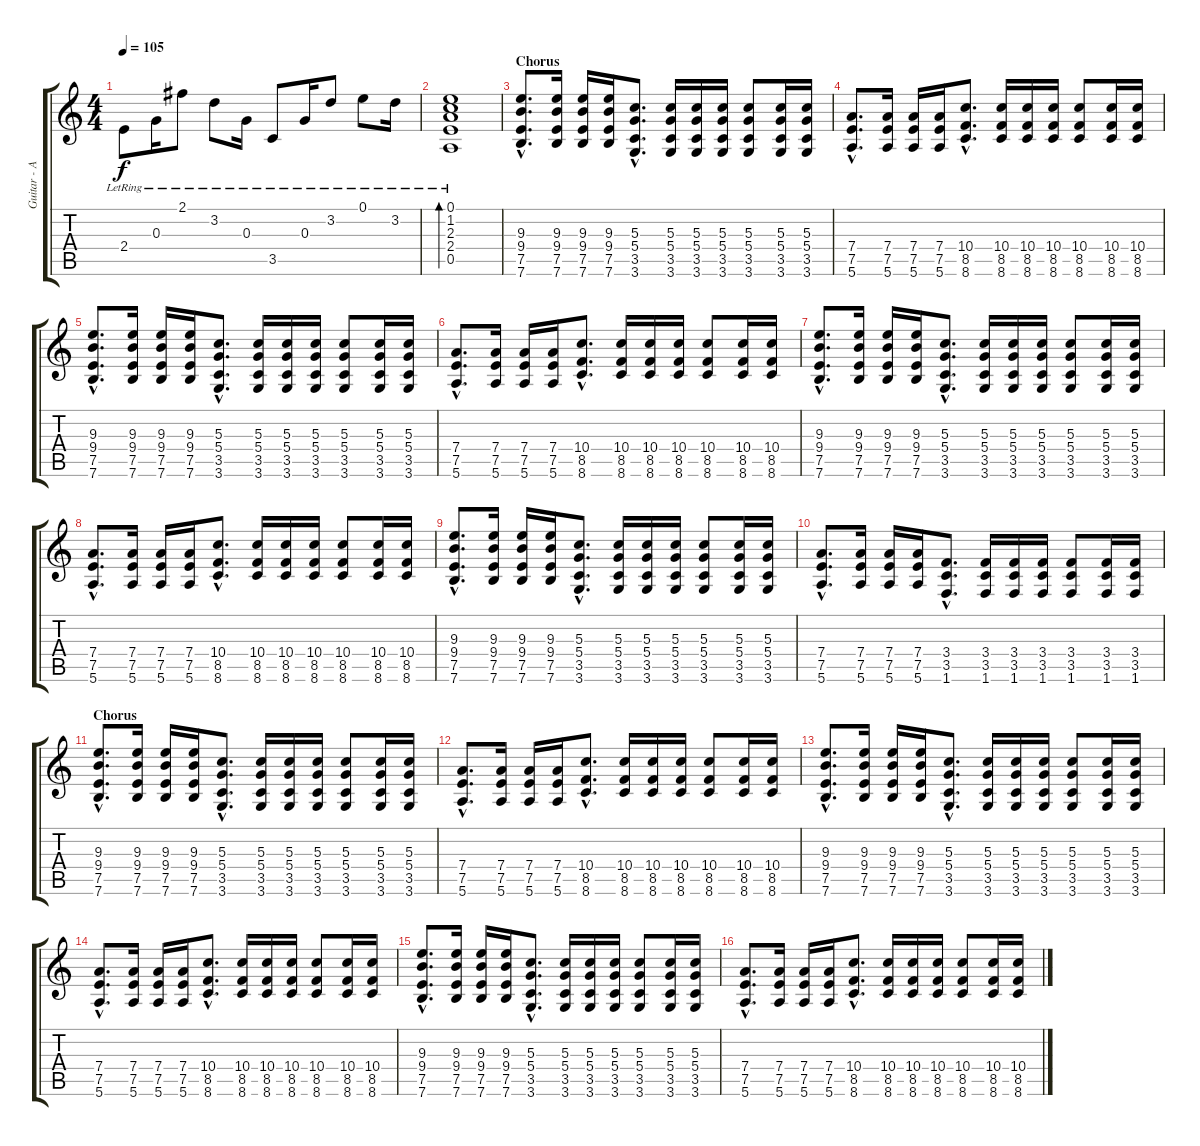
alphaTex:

\track ("Guitar - Acoustic" "Guitar - A") {instrument acousticguitarsteel}
\staff {score tabs}
\tuning (E4 B3 G3 D3 A2 E2) {hide}
\ts (4 4)
\tempo 105
\clef g2
\ks c
2.4{lr}.8{dy f} 0.3{lr}.16 2.1{lr}.8 3.2{lr}.8 0.3{lr}.16 3.5{lr}.8 0.3{lr}.16 3.2{lr}.8 0.1{lr}.8 3.2{lr}.16 |
(0.1 1.2 2.3 2.4 0.5{lr}).1{bd 60} |
\section ("" "Chorus")
(9.3{hac} 9.4{hac} 7.5{hac} 7.6{hac}).8{d volume 9} (9.3 9.4 7.5 7.6).16 (9.3 9.4 7.5 7.6).16 (9.3 9.4 7.5 7.6).16 (5.3{hac} 5.4{hac} 3.5{hac} 3.6{hac}).8{d} (5.3 5.4 3.5 3.6).16 (5.3 5.4 3.5 3.6).16 (5.3 5.4 3.5 3.6).16 (5.3 5.4 3.5 3.6).8 (5.3 5.4 3.5 3.6).16 (5.3 5.4 3.5 3.6).16 |
(7.4{hac} 7.5{hac} 5.6{hac}).8{d} (7.4 7.5 5.6).16 (7.4 7.5 5.6).16 (7.4 7.5 5.6).16 (10.4{hac} 8.5{hac} 8.6{hac}).8{d} (10.4 8.5 8.6).16 (10.4 8.5 8.6).16 (10.4 8.5 8.6).16 (10.4 8.5 8.6).8 (10.4 8.5 8.6).16 (10.4 8.5 8.6).16 |
(9.3{hac} 9.4{hac} 7.5{hac} 7.6{hac}).8{d} (9.3 9.4 7.5 7.6).16 (9.3 9.4 7.5 7.6).16 (9.3 9.4 7.5 7.6).16 (5.3{hac} 5.4{hac} 3.5{hac} 3.6{hac}).8{d} (5.3 5.4 3.5 3.6).16 (5.3 5.4 3.5 3.6).16 (5.3 5.4 3.5 3.6).16 (5.3 5.4 3.5 3.6).8 (5.3 5.4 3.5 3.6).16 (5.3 5.4 3.5 3.6).16 |
(7.4{hac} 7.5{hac} 5.6{hac}).8{d} (7.4 7.5 5.6).16 (7.4 7.5 5.6).16 (7.4 7.5 5.6).16 (10.4{hac} 8.5{hac} 8.6{hac}).8{d} (10.4 8.5 8.6).16 (10.4 8.5 8.6).16 (10.4 8.5 8.6).16 (10.4 8.5 8.6).8 (10.4 8.5 8.6).16 (10.4 8.5 8.6).16 |
(9.3{hac} 9.4{hac} 7.5{hac} 7.6{hac}).8{d} (9.3 9.4 7.5 7.6).16 (9.3 9.4 7.5 7.6).16 (9.3 9.4 7.5 7.6).16 (5.3{hac} 5.4{hac} 3.5{hac} 3.6{hac}).8{d} (5.3 5.4 3.5 3.6).16 (5.3 5.4 3.5 3.6).16 (5.3 5.4 3.5 3.6).16 (5.3 5.4 3.5 3.6).8 (5.3 5.4 3.5 3.6).16 (5.3 5.4 3.5 3.6).16 |
(7.4{hac} 7.5{hac} 5.6{hac}).8{d} (7.4 7.5 5.6).16 (7.4 7.5 5.6).16 (7.4 7.5 5.6).16 (10.4{hac} 8.5{hac} 8.6{hac}).8{d} (10.4 8.5 8.6).16 (10.4 8.5 8.6).16 (10.4 8.5 8.6).16 (10.4 8.5 8.6).8 (10.4 8.5 8.6).16 (10.4 8.5 8.6).16 |
(9.3{hac} 9.4{hac} 7.5{hac} 7.6{hac}).8{d} (9.3 9.4 7.5 7.6).16 (9.3 9.4 7.5 7.6).16 (9.3 9.4 7.5 7.6).16 (5.3{hac} 5.4{hac} 3.5{hac} 3.6{hac}).8{d} (5.3 5.4 3.5 3.6).16 (5.3 5.4 3.5 3.6).16 (5.3 5.4 3.5 3.6).16 (5.3 5.4 3.5 3.6).8 (5.3 5.4 3.5 3.6).16 (5.3 5.4 3.5 3.6).16 |
(7.4{hac} 7.5{hac} 5.6{hac}).8{d} (7.4 7.5 5.6).16 (7.4 7.5 5.6).16 (7.4 7.5 5.6).16 (3.4{hac} 3.5{hac} 1.6{hac}).8{d} (3.4 3.5 1.6).16 (3.4 3.5 1.6).16 (3.4 3.5 1.6).16 (3.4 3.5 1.6).8 (3.4 3.5 1.6).16 (3.4 3.5 1.6).16 |
\section ("" "Chorus")
(9.3{hac} 9.4{hac} 7.5{hac} 7.6{hac}).8{d volume 9} (9.3 9.4 7.5 7.6).16 (9.3 9.4 7.5 7.6).16 (9.3 9.4 7.5 7.6).16 (5.3{hac} 5.4{hac} 3.5{hac} 3.6{hac}).8{d} (5.3 5.4 3.5 3.6).16 (5.3 5.4 3.5 3.6).16 (5.3 5.4 3.5 3.6).16 (5.3 5.4 3.5 3.6).8 (5.3 5.4 3.5 3.6).16 (5.3 5.4 3.5 3.6).16 |
(7.4{hac} 7.5{hac} 5.6{hac}).8{d} (7.4 7.5 5.6).16 (7.4 7.5 5.6).16 (7.4 7.5 5.6).16 (10.4{hac} 8.5{hac} 8.6{hac}).8{d} (10.4 8.5 8.6).16 (10.4 8.5 8.6).16 (10.4 8.5 8.6).16 (10.4 8.5 8.6).8 (10.4 8.5 8.6).16 (10.4 8.5 8.6).16 |
(9.3{hac} 9.4{hac} 7.5{hac} 7.6{hac}).8{d} (9.3 9.4 7.5 7.6).16 (9.3 9.4 7.5 7.6).16 (9.3 9.4 7.5 7.6).16 (5.3{hac} 5.4{hac} 3.5{hac} 3.6{hac}).8{d} (5.3 5.4 3.5 3.6).16 (5.3 5.4 3.5 3.6).16 (5.3 5.4 3.5 3.6).16 (5.3 5.4 3.5 3.6).8 (5.3 5.4 3.5 3.6).16 (5.3 5.4 3.5 3.6).16 |
(7.4{hac} 7.5{hac} 5.6{hac}).8{d} (7.4 7.5 5.6).16 (7.4 7.5 5.6).16 (7.4 7.5 5.6).16 (10.4{hac} 8.5{hac} 8.6{hac}).8{d} (10.4 8.5 8.6).16 (10.4 8.5 8.6).16 (10.4 8.5 8.6).16 (10.4 8.5 8.6).8 (10.4 8.5 8.6).16 (10.4 8.5 8.6).16 |
(9.3{hac} 9.4{hac} 7.5{hac} 7.6{hac}).8{d} (9.3 9.4 7.5 7.6).16 (9.3 9.4 7.5 7.6).16 (9.3 9.4 7.5 7.6).16 (5.3{hac} 5.4{hac} 3.5{hac} 3.6{hac}).8{d} (5.3 5.4 3.5 3.6).16 (5.3 5.4 3.5 3.6).16 (5.3 5.4 3.5 3.6).16 (5.3 5.4 3.5 3.6).8 (5.3 5.4 3.5 3.6).16 (5.3 5.4 3.5 3.6).16 |
(7.4{hac} 7.5{hac} 5.6{hac}).8{d} (7.4 7.5 5.6).16 (7.4 7.5 5.6).16 (7.4 7.5 5.6).16 (10.4{hac} 8.5{hac} 8.6{hac}).8{d} (10.4 8.5 8.6).16 (10.4 8.5 8.6).16 (10.4 8.5 8.6).16 (10.4 8.5 8.6).8 (10.4 8.5 8.6).16 (10.4 8.5 8.6).16
